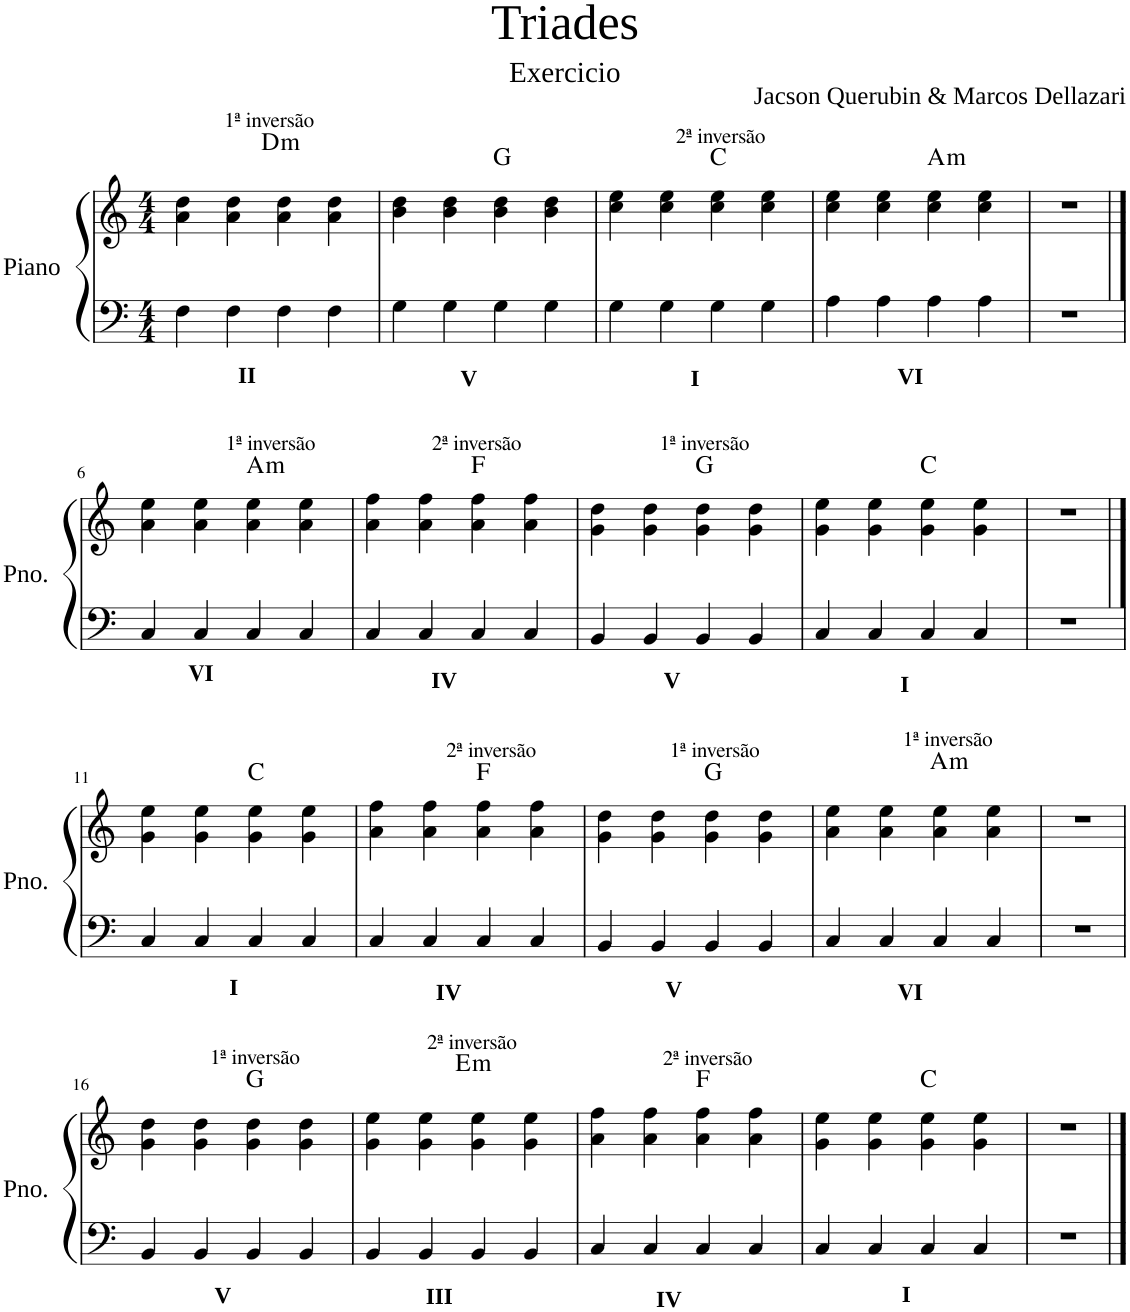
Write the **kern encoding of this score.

**kern	**text	**kern	**harte
*part1	*part1	*part1	*part1
*staff2	*staff2	*staff1	*
*I"Piano	*	*	*
*I'Pno.	*	*	*
*clefF4	*	*clefG2	*
*k[]	*	*k[]	*
*M4/4	*	*M4/4	*
=1	=1	=1	=1
4F\	.	4a\ 4dd\	.
!	!	!LO:TX:a:t=1ª inversão	!
!	!LO:LY:b	!	!
4F\	II	4a\ 4dd\	.
!	!	!	!LO:H:kt=m
4F\	.	4a\ 4dd\	D:min
4F\	.	4a\ 4dd\	.
=2	=2	=2	=2
4G\	.	4b\ 4dd\	.
!	!LO:LY:b	!	!
4G\	V	4b\ 4dd\	.
4G\	.	4b\ 4dd\	G:maj
4G\	.	4b\ 4dd\	.
=3	=3	=3	=3
4G\	.	4cc\ 4ee\	.
!	!LO:LY:b	!	!
4G\	I	4cc\ 4ee\	.
!	!	!LO:TX:a:t=2ª inversão	!
4G\	.	4cc\ 4ee\	C:maj
4G\	.	4cc\ 4ee\	.
=4	=4	=4	=4
4A\	.	4cc\ 4ee\	.
!	!LO:LY:b	!	!
4A\	VI	4cc\ 4ee\	.
!	!	!	!LO:H:kt=m
4A\	.	4cc\ 4ee\	A:min
4A\	.	4cc\ 4ee\	.
=5	=5	=5	=5
1r	.	1r	.
!!LO:LB:g=z
==6	==6	==6	==6
4C/	.	4a\ 4ee\	.
!	!LO:LY:b	!	!
4C/	VI	4a\ 4ee\	.
!	!	!LO:TX:a:t=1ª inversão	!LO:H:kt=m
4C/	.	4a\ 4ee\	A:min
4C/	.	4a\ 4ee\	.
=7	=7	=7	=7
4C/	.	4a\ 4ff\	.
!	!LO:LY:b	!	!
4C/	IV	4a\ 4ff\	.
!	!	!LO:TX:a:t=2ª inversão	!
4C/	.	4a\ 4ff\	F:maj
4C/	.	4a\ 4ff\	.
=8	=8	=8	=8
4BB/	.	4g\ 4dd\	.
!	!LO:LY:b	!	!
4BB/	V	4g\ 4dd\	.
!	!	!LO:TX:a:t=1ª inversão	!
4BB/	.	4g\ 4dd\	G:maj
4BB/	.	4g\ 4dd\	.
=9	=9	=9	=9
4C/	.	4g\ 4ee\	.
4C/	.	4g\ 4ee\	.
!	!LO:LY:b	!	!
4C/	I	4g\ 4ee\	C:maj
4C/	.	4g\ 4ee\	.
=10	=10	=10	=10
1r	.	1r	.
!!LO:LB:g=z
==11	==11	==11	==11
4C/	.	4g\ 4ee\	.
4C/	.	4g\ 4ee\	.
!	!LO:LY:b	!	!
4C/	I	4g\ 4ee\	C:maj
4C/	.	4g\ 4ee\	.
=12	=12	=12	=12
4C/	.	4a\ 4ff\	.
!	!LO:LY:b	!	!
4C/	IV	4a\ 4ff\	.
!	!	!LO:TX:a:t=2ª inversão	!
4C/	.	4a\ 4ff\	F:maj
4C/	.	4a\ 4ff\	.
=13	=13	=13	=13
4BB/	.	4g\ 4dd\	.
!	!LO:LY:b	!	!
4BB/	V	4g\ 4dd\	.
!	!	!LO:TX:a:t=1ª inversão	!
4BB/	.	4g\ 4dd\	G:maj
4BB/	.	4g\ 4dd\	.
=14	=14	=14	=14
4C/	.	4a\ 4ee\	.
!	!LO:LY:b	!	!
4C/	VI	4a\ 4ee\	.
!	!	!LO:TX:a:t=1ª inversão	!LO:H:kt=m
4C/	.	4a\ 4ee\	A:min
4C/	.	4a\ 4ee\	.
=15	=15	=15	=15
1r	.	1r	.
!!LO:LB:g=z
=16	=16	=16	=16
4BB/	.	4g\ 4dd\	.
!	!LO:LY:b	!	!
4BB/	V	4g\ 4dd\	.
!	!	!LO:TX:a:t=1ª inversão	!
4BB/	.	4g\ 4dd\	G:maj
4BB/	.	4g\ 4dd\	.
=17	=17	=17	=17
4BB/	.	4g\ 4ee\	.
!	!LO:LY:b	!	!
4BB/	III	4g\ 4ee\	.
!	!	!LO:TX:a:t=2ª inversão	!LO:H:kt=m
4BB/	.	4g\ 4ee\	E:min
4BB/	.	4g\ 4ee\	.
=18	=18	=18	=18
4C/	.	4a\ 4ff\	.
!	!LO:LY:b	!	!
4C/	IV	4a\ 4ff\	.
!	!	!LO:TX:a:t=2ª inversão	!
4C/	.	4a\ 4ff\	F:maj
4C/	.	4a\ 4ff\	.
=19	=19	=19	=19
4C/	.	4g\ 4ee\	.
4C/	.	4g\ 4ee\	.
!	!LO:LY:b	!	!
4C/	I	4g\ 4ee\	C:maj
4C/	.	4g\ 4ee\	.
=20	=20	=20	=20
1r	.	1r	.
==	==	==	==
*-	*-	*-	*-
